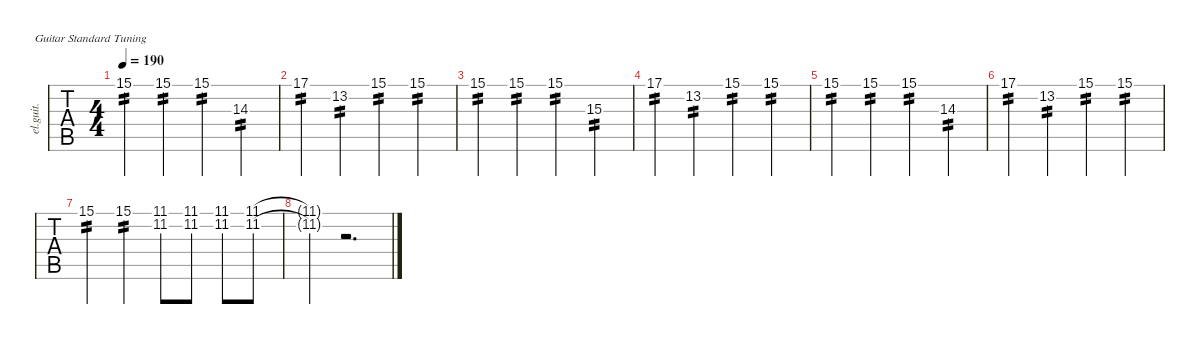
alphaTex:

\defaultSystemsLayout 4
\hideDynamics
\bracketExtendMode nobrackets
\track ("後藤ひとり" "el.guit.") {instrument electricguitarclean}
\staff {tabs}
\tuning (E4 B3 G3 D3 A2 E2)
\ts (4 4)
\tempo 190
\clef g2
\ks c
15.1.4{tp 2 dy mf} 15.1.4{tp 2} 15.1.4{tp 2} 14.3.4{tp 2} |
17.1.4{tp 2} 13.2.4{tp 2} 15.1.4{tp 2} 15.1.4{tp 2} |
15.1.4{tp 2} 15.1.4{tp 2} 15.1.4{tp 2} 15.3{acc #}.4{tp 2} |
17.1.4{tp 2} 13.2.4{tp 2} 15.1.4{tp 2} 15.1.4{tp 2} |
15.1.4{tp 2} 15.1.4{tp 2} 15.1.4{tp 2} 14.3.4{tp 2} |
17.1.4{tp 2} 13.2.4{tp 2} 15.1.4{tp 2} 15.1.4{tp 2} |
15.1.4{tp 2} 15.1.4{tp 2} (11.1{acc #} 11.2{acc #}).8 (11.1{acc #} 11.2{acc #}).8 (11.1{acc #} 11.2{acc #}).8 (11.1{acc #} 11.2{acc #}).8 |
(11.1{t acc #} 11.2{t acc #}).4 r.2{d}
